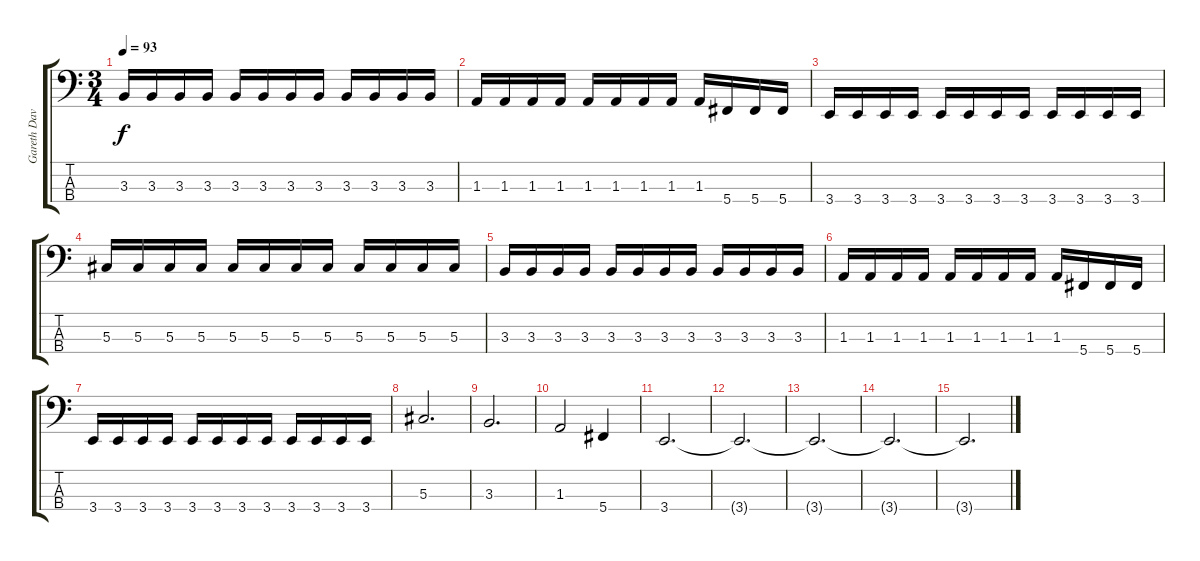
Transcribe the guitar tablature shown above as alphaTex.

\track ("Gareth Davis" "Gareth Dav") {instrument electricbassfinger}
\staff {score tabs}
\tuning (Gb2 Db2 Ab1 Db1) {hide}
\ts (3 4)
\tempo 93
\clef f4
\ks c
3.3.16{dy f} 3.3.16 3.3.16 3.3.16 3.3.16 3.3.16 3.3.16 3.3.16 3.3.16 3.3.16 3.3.16 3.3.16 |
1.3.16 1.3.16 1.3.16 1.3.16 1.3.16 1.3.16 1.3.16 1.3.16 1.3.16 5.4.16 5.4.16 5.4.16 |
3.4.16 3.4.16 3.4.16 3.4.16 3.4.16 3.4.16 3.4.16 3.4.16 3.4.16 3.4.16 3.4.16 3.4.16 |
5.3.16 5.3.16 5.3.16 5.3.16 5.3.16 5.3.16 5.3.16 5.3.16 5.3.16 5.3.16 5.3.16 5.3.16 |
3.3.16 3.3.16 3.3.16 3.3.16 3.3.16 3.3.16 3.3.16 3.3.16 3.3.16 3.3.16 3.3.16 3.3.16 |
1.3.16 1.3.16 1.3.16 1.3.16 1.3.16 1.3.16 1.3.16 1.3.16 1.3.16 5.4.16 5.4.16 5.4.16 |
3.4.16 3.4.16 3.4.16 3.4.16 3.4.16 3.4.16 3.4.16 3.4.16 3.4.16 3.4.16 3.4.16 3.4.16 |
5.3.2{d} |
3.3.2{d} |
1.3.2 5.4.4 |
3.4.2{d} |
3.4{t}.2{d} |
3.4{t}.2{d} |
3.4{t}.2{d} |
3.4{t}.2{d}
